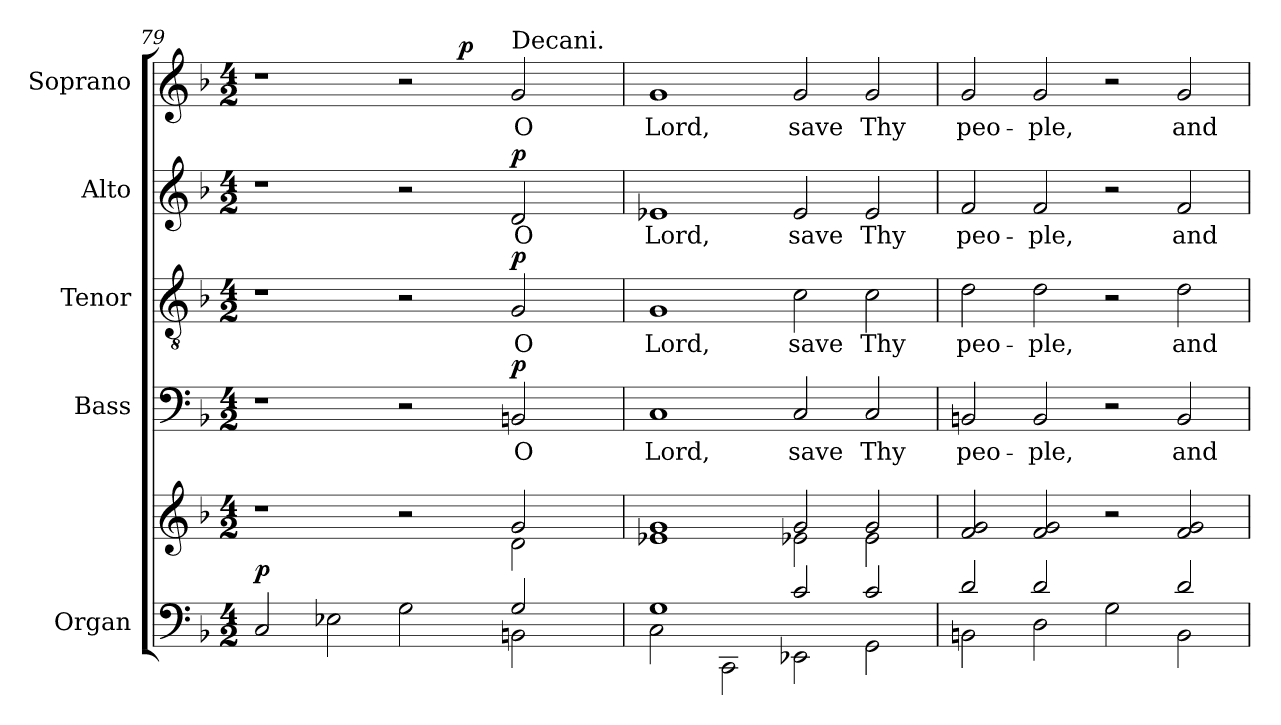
**kern	**kern	**dynam	**kern	**text	**dynam	**kern	**text	**dynam	**kern	**text	**dynam	**kern	**text	**dynam
*part5	*part5	*part5	*part4	*part4	*part4	*part3	*part3	*part3	*part2	*part2	*part2	*part1	*part1	*part1
*staff6	*staff5	*staff5/6	*staff4	*staff4	*staff4	*staff3	*staff3	*staff3	*staff2	*staff2	*staff2	*staff1	*staff1	*staff1
*I"Organ	*	*	*I"Bass	*	*	*I"Tenor	*	*	*I"Alto	*	*	*I"Soprano	*	*
*I'Org.	*	*	*I'B.	*	*	*I'T.	*	*	*I'A.	*	*	*I'S.	*	*
*clefF4	*clefG2	*	*clefF4	*	*	*clefGv2	*	*	*clefG2	*	*	*clefG2	*	*
*	*	*	*	*	*	*ITrd7c12	*	*	*	*	*	*	*	*
*k[b-]	*k[b-]	*	*k[b-]	*	*	*k[b-]	*	*	*k[b-]	*	*	*k[b-]	*	*
*F:	*F:	*	*F:	*	*	*F:	*	*	*F:	*	*	*F:	*	*
*M4/2	*M4/2	*	*M4/2	*	*	*M4/2	*	*	*M4/2	*	*	*M4/2	*	*
=79	=79	=79	=79	=79	=79	=79	=79	=79	=79	=79	=79	=79	=79	=79
*^	*^	*	*	*	*	*	*	*	*	*	*	*^	*	*
2Ci/	1.ryy	1r	1.ryy	p	1r	.	.	1r	.	.	1r	.	.	1r	1ryy	.	.
2E-Xi\	.	.	.	.	.	.	.	.	.	.	.	.	.	.	.	.	.
2Gi\	.	2r	.	.	2r	.	.	2r	.	.	2r	.	.	2r	8ryy	.	.
.	.	.	.	.	.	.	.	.	.	.	.	.	.	.	16ryy	.	.
.	.	.	.	.	.	.	.	.	.	.	.	.	.	.	128...ryy	.	.
.	.	.	.	.	.	.	.	.	.	.	.	.	.	.	2ryy	.	p
!	!	!	!	!	!	!LO:LY:b:color=#000000	!	!	!	!	!	!	!	!	!	!	!
!	!	!	!	!	!	!	!	!	!LO:LY:b:color=#000000	!	!	!	!	!	!	!	!
!	!	!	!	!	!	!	!	!	!	!	!	!LO:LY:b:color=#000000	!	!	!	!	!
!	!	!	!	!	!	!	!	!	!	!	!	!	!	!LO:TX:a:t=Decani.	!	!	!
!	!	!	!	!	!	!	!	!	!	!	!	!	!	!	!	!LO:LY:b:color=#000000	!
2Gi/	2BBni\	2gi/	2di\	.	2BBni/	O	p	2GGi/	O	p	2di/	O	p	2gi/	.	O	.
.	.	.	.	.	.	.	.	.	.	.	.	.	.	.	4ryy	.	.
.	.	.	.	.	.	.	.	.	.	.	.	.	.	.	32ryy	.	.
.	.	.	.	.	.	.	.	.	.	.	.	.	.	.	64ryy	.	.
.	.	.	.	.	.	.	.	.	.	.	.	.	.	.	1024ryy	.	.
*	*	*	*	*	*	*	*	*	*	*	*	*	*	*v	*v	*	*
=80	=80	=80	=80	=80	=80	=80	=80	=80	=80	=80	=80	=80	=80	=80	=80	=80
*	*	*	*	*	*	*	*	*	*	*	*	*	*	*^	*	*
!	!	!	!	!	!	!LO:LY:b:color=#000000	!	!	!	!	!	!	!	!	!	!	!
*	*	*	*	*	*	*	*	*	*	*	*	*	*	*v	*v	*	*
*	*	*	*	*	*	*	*	*	*	*	*	*	*	*^	*	*
!	!	!	!	!	!	!	!	!	!LO:LY:b:color=#000000	!	!	!	!	!	!	!	!
*	*	*	*	*	*	*	*	*	*	*	*	*	*	*v	*v	*	*
*	*	*	*	*	*	*	*	*	*	*	*	*	*	*^	*	*
!	!	!	!	!	!	!	!	!	!	!	!	!LO:LY:b:color=#000000	!	!	!	!	!
*	*	*	*	*	*	*	*	*	*	*	*	*	*	*v	*v	*	*
*	*	*	*	*	*	*	*	*	*	*	*	*	*	*^	*	*
!	!	!	!	!	!	!	!	!	!	!	!	!	!	!	!	!LO:LY:b:color=#000000	!
*	*	*	*	*	*	*	*	*	*	*	*	*	*	*v	*v	*	*
1Gi	2Ci\	1e-Xi 1gi	1ryy	.	1Ci	Lord,	.	1GGi	Lord,	.	1e-Xi	Lord,	.	1gi	Lord,	.
.	2CCi\	.	.	.	.	.	.	.	.	.	.	.	.	.	.	.
!	!	!	!	!	!	!LO:LY:b:color=#000000	!	!	!	!	!	!	!	!	!	!
!	!	!	!	!	!	!	!	!	!LO:LY:b:color=#000000	!	!	!	!	!	!	!
!	!	!	!	!	!	!	!	!	!	!	!	!LO:LY:b:color=#000000	!	!	!	!
!	!	!	!	!	!	!	!	!	!	!	!	!	!	!	!LO:LY:b:color=#000000	!
2ci/	2EE-Xi\	2gi/	2e-Xi\	.	2Ci/	save	.	2Ci\	save	.	2e-i/	save	.	2gi/	save	.
!	!	!	!	!	!	!LO:LY:b:color=#000000	!	!	!	!	!	!	!	!	!	!
!	!	!	!	!	!	!	!	!	!LO:LY:b:color=#000000	!	!	!	!	!	!	!
!	!	!	!	!	!	!	!	!	!	!	!	!LO:LY:b:color=#000000	!	!	!	!
!	!	!	!	!	!	!	!	!	!	!	!	!	!	!	!LO:LY:b:color=#000000	!
2ci/	2GGi\	2gi/	2e-i\	.	2Ci/	Thy	.	2Ci\	Thy	.	2e-i/	Thy	.	2gi/	Thy	.
*	*	*v	*v	*	*	*	*	*	*	*	*	*	*	*	*	*
=81	=81	=81	=81	=81	=81	=81	=81	=81	=81	=81	=81	=81	=81	=81	=81
*	*	*^	*	*	*	*	*	*	*	*	*	*	*	*	*
!	!	!	!	!	!	!LO:LY:b:color=#000000	!	!	!	!	!	!	!	!	!	!
*	*	*v	*v	*	*	*	*	*	*	*	*	*	*	*	*	*
*	*	*^	*	*	*	*	*	*	*	*	*	*	*	*	*
!	!	!	!	!	!	!	!	!	!LO:LY:b:color=#000000	!	!	!	!	!	!	!
*	*	*v	*v	*	*	*	*	*	*	*	*	*	*	*	*	*
*	*	*^	*	*	*	*	*	*	*	*	*	*	*	*	*
!	!	!	!	!	!	!	!	!	!	!	!	!LO:LY:b:color=#000000	!	!	!	!
*	*	*v	*v	*	*	*	*	*	*	*	*	*	*	*	*	*
*	*	*^	*	*	*	*	*	*	*	*	*	*	*	*	*
!	!	!	!	!	!	!	!	!	!	!	!	!	!	!	!LO:LY:b:color=#000000	!
*	*	*v	*v	*	*	*	*	*	*	*	*	*	*	*	*	*
2di/	2BBni\	2fi/ 2gi	.	2BBni/	peo-	.	2Di\	peo-	.	2fi/	peo-	.	2gi/	peo-	.
!	!	!	!	!	!LO:LY:b:color=#000000	!	!	!	!	!	!	!	!	!	!
!	!	!	!	!	!	!	!	!LO:LY:b:color=#000000	!	!	!	!	!	!	!
!	!	!	!	!	!	!	!	!	!	!	!LO:LY:b:color=#000000	!	!	!	!
!	!	!	!	!	!	!	!	!	!	!	!	!	!	!LO:LY:b:color=#000000	!
2di/	2Di\	2fi/ 2gi	.	2BBi/	-ple,	.	2Di\	-ple,	.	2fi/	-ple,	.	2gi/	-ple,	.
2ryy	2Gi\	2r	.	2r	.	.	2r	.	.	2r	.	.	2r	.	.
!	!	!	!	!	!LO:LY:b:color=#000000	!	!	!	!	!	!	!	!	!	!
!	!	!	!	!	!	!	!	!LO:LY:b:color=#000000	!	!	!	!	!	!	!
!	!	!	!	!	!	!	!	!	!	!	!LO:LY:b:color=#000000	!	!	!	!
!	!	!	!	!	!	!	!	!	!	!	!	!	!	!LO:LY:b:color=#000000	!
2di/	2BBi\	2fi/ 2gi	.	2BBi/	and	.	2Di\	and	.	2fi/	and	.	2gi/	and	.
*v	*v	*	*	*	*	*	*	*	*	*	*	*	*	*	*
=	=	=	=	=	=	=	=	=	=	=	=	=	=	=
*-	*-	*-	*-	*-	*-	*-	*-	*-	*-	*-	*-	*-	*-	*-
